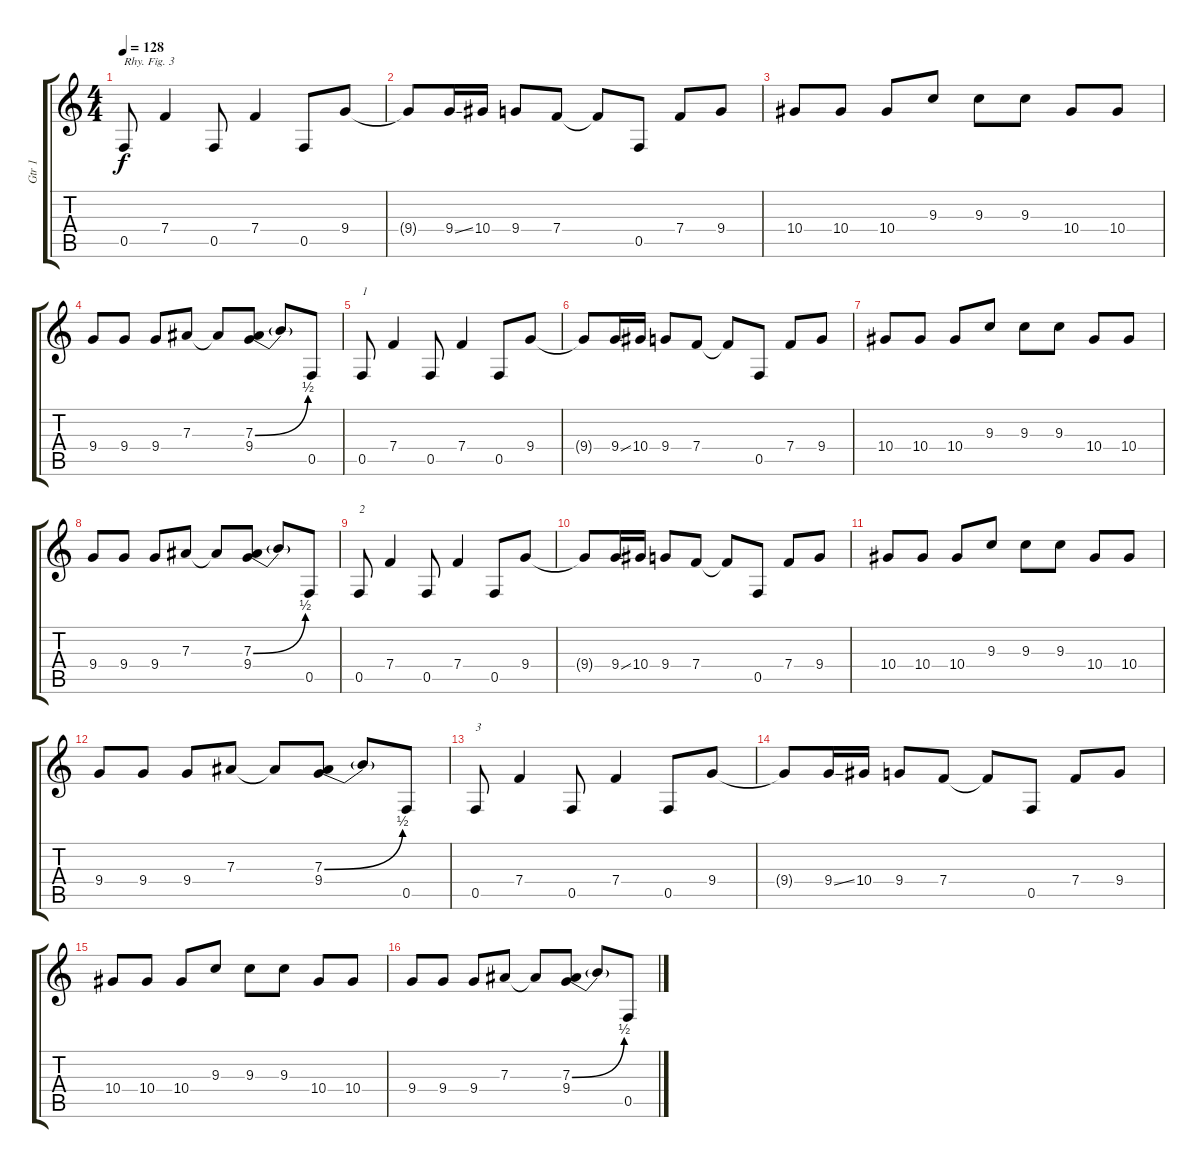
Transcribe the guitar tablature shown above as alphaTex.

\track ("Gtr 1" "Gtr 1") {instrument electricguitarjazz}
\staff {score tabs}
\tuning (C4 G3 Eb3 Bb2 F2 C2) {hide}
\ts (4 4)
\tempo 128
\clef g2
\ks c
0.5.8{txt "Rhy. Fig. 3" dy f} 7.4.4 0.5.8 7.4.4 0.5.8 9.4.8 |
9.4{t}.8 9.4{ss}.16 10.4.16 9.4.8 7.4.8 7.4{t}.8 0.5.8 7.4.8 9.4.8 |
10.4.8 10.4.8 10.4.8 9.3.8 9.3.8 9.3.8 10.4.8 10.4.8 |
9.4.8 9.4.8 9.4.8 7.3.8 7.3{t}.8 (7.3{be (bend 0 0 60 2)} 9.4).8 7.3{t}.8 0.5.8 |
0.5.8{txt "1"} 7.4.4 0.5.8 7.4.4 0.5.8 9.4.8 |
9.4{t}.8 9.4{ss}.16 10.4.16 9.4.8 7.4.8 7.4{t}.8 0.5.8 7.4.8 9.4.8 |
10.4.8 10.4.8 10.4.8 9.3.8 9.3.8 9.3.8 10.4.8 10.4.8 |
9.4.8 9.4.8 9.4.8 7.3.8 7.3{t}.8 (7.3{be (bend 0 0 60 2)} 9.4).8 7.3{t}.8 0.5.8 |
0.5.8{txt "2"} 7.4.4 0.5.8 7.4.4 0.5.8 9.4.8 |
9.4{t}.8 9.4{ss}.16 10.4.16 9.4.8 7.4.8 7.4{t}.8 0.5.8 7.4.8 9.4.8 |
10.4.8 10.4.8 10.4.8 9.3.8 9.3.8 9.3.8 10.4.8 10.4.8 |
9.4.8 9.4.8 9.4.8 7.3.8 7.3{t}.8 (7.3{be (bend 0 0 60 2)} 9.4).8 7.3{t}.8 0.5.8 |
0.5.8{txt "3"} 7.4.4 0.5.8 7.4.4 0.5.8 9.4.8 |
9.4{t}.8 9.4{ss}.16 10.4.16 9.4.8 7.4.8 7.4{t}.8 0.5.8 7.4.8 9.4.8 |
10.4.8 10.4.8 10.4.8 9.3.8 9.3.8 9.3.8 10.4.8 10.4.8 |
9.4.8 9.4.8 9.4.8 7.3.8 7.3{t}.8 (7.3{be (bend 0 0 60 2)} 9.4).8 7.3{t}.8 0.5.8
